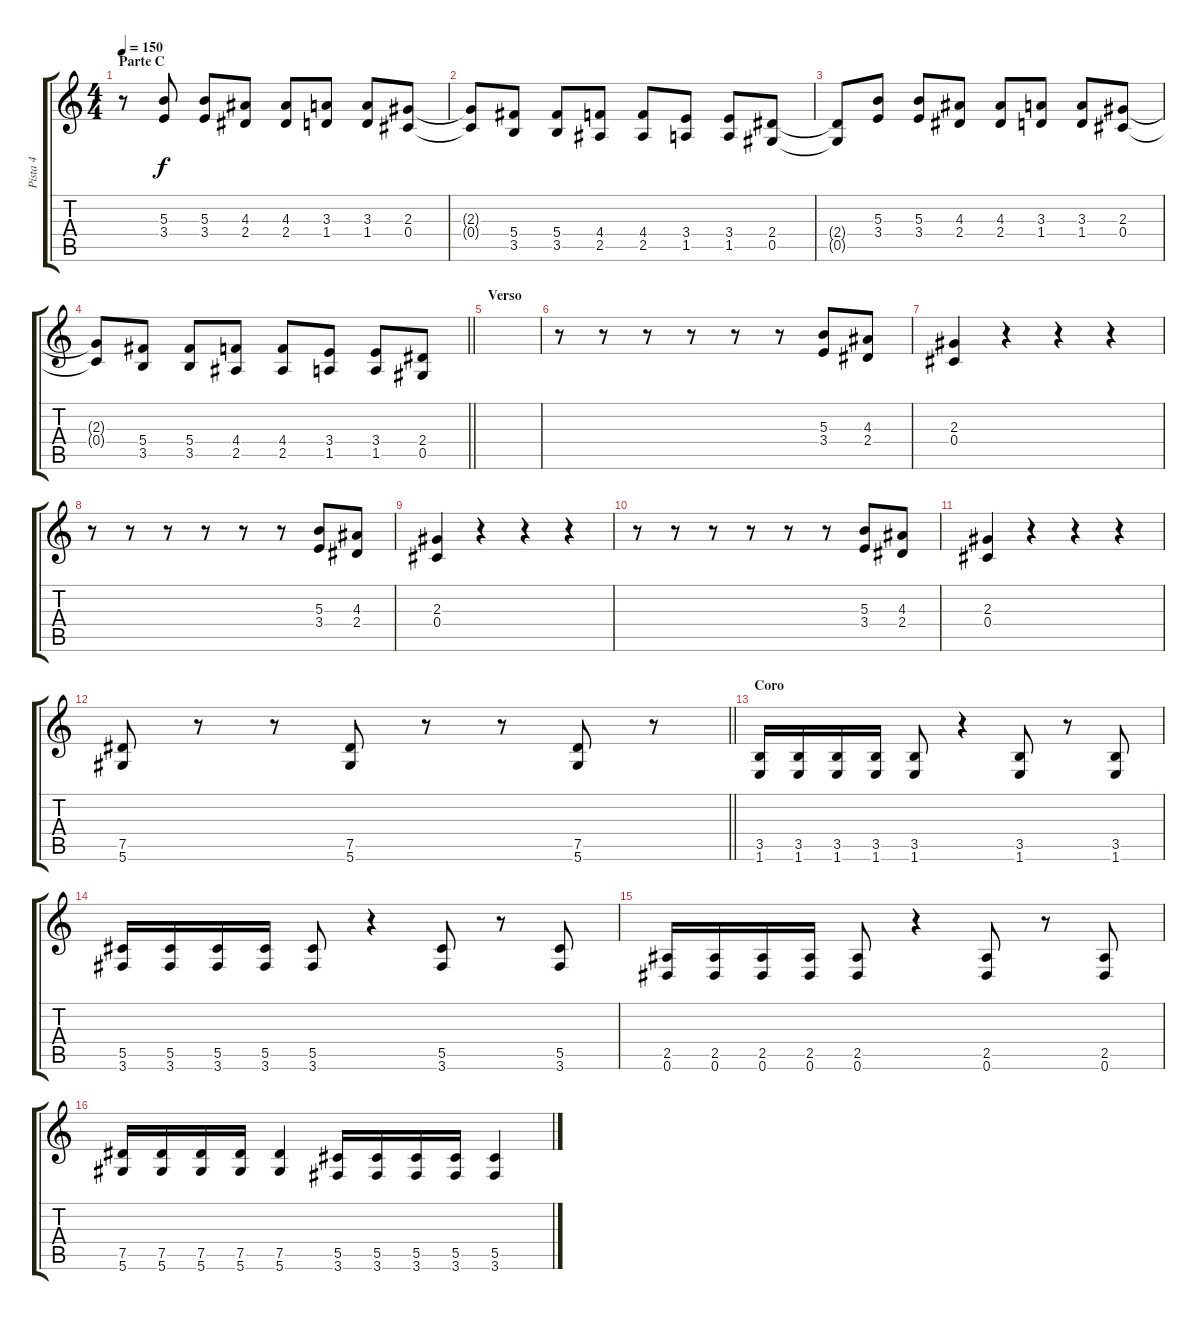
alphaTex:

\track ("Pista 4" "Pista 4") {instrument distortionguitar}
\staff {score tabs}
\tuning (Eb4 Bb3 Gb3 Db3 Ab2 Eb2) {hide}
\ts (4 4)
\section ("" "Parte C")
\tempo 150
\clef g2
\ks c
r.8{dy f instrument distortionguitar} (5.3 3.4).8 (5.3 3.4).8 (4.3 2.4).8 (4.3 2.4).8 (3.3 1.4).8 (3.3 1.4).8 (2.3 0.4).8 |
(2.3{t} 0.4{t}).8 (5.4 3.5).8 (5.4 3.5).8 (4.4 2.5).8 (4.4 2.5).8 (3.4 1.5).8 (3.4 1.5).8 (2.4 0.5).8 |
(2.4{t} 0.5{t}).8{instrument distortionguitar} (5.3 3.4).8 (5.3 3.4).8 (4.3 2.4).8 (4.3 2.4).8 (3.3 1.4).8 (3.3 1.4).8 (2.3 0.4).8 |
\barLineRight lightlight
(2.3{t} 0.4{t}).8 (5.4 3.5).8 (5.4 3.5).8 (4.4 2.5).8 (4.4 2.5).8 (3.4 1.5).8 (3.4 1.5).8 (2.4 0.5).8 |
\section ("" "Verso")
|
r.8 r.8 r.8 r.8 r.8 r.8 (5.3 3.4).8 (4.3 2.4).8 |
(2.3 0.4).4 r.4 r.4 r.4 |
r.8 r.8 r.8 r.8 r.8 r.8 (5.3 3.4).8 (4.3 2.4).8 |
(2.3 0.4).4 r.4 r.4 r.4 |
r.8 r.8 r.8 r.8 r.8 r.8 (5.3 3.4).8 (4.3 2.4).8 |
(2.3 0.4).4 r.4 r.4 r.4 |
\barLineRight lightlight
(7.5 5.6).8 r.8 r.8 (7.5 5.6).8 r.8 r.8 (7.5 5.6).8 r.8 |
\section ("" "Coro")
(3.5 1.6).16 (3.5 1.6).16 (3.5 1.6).16 (3.5 1.6).16 (3.5 1.6).8 r.4 (3.5 1.6).8 r.8 (3.5 1.6).8 |
(5.5 3.6).16 (5.5 3.6).16 (5.5 3.6).16 (5.5 3.6).16 (5.5 3.6).8 r.4 (5.5 3.6).8 r.8 (5.5 3.6).8 |
(2.5 0.6).16 (2.5 0.6).16 (2.5 0.6).16 (2.5 0.6).16 (2.5 0.6).8 r.4 (2.5 0.6).8 r.8 (2.5 0.6).8 |
(7.5 5.6).16 (7.5 5.6).16 (7.5 5.6).16 (7.5 5.6).16 (7.5 5.6).4 (5.5 3.6).16 (5.5 3.6).16 (5.5 3.6).16 (5.5 3.6).16 (5.5 3.6).4
